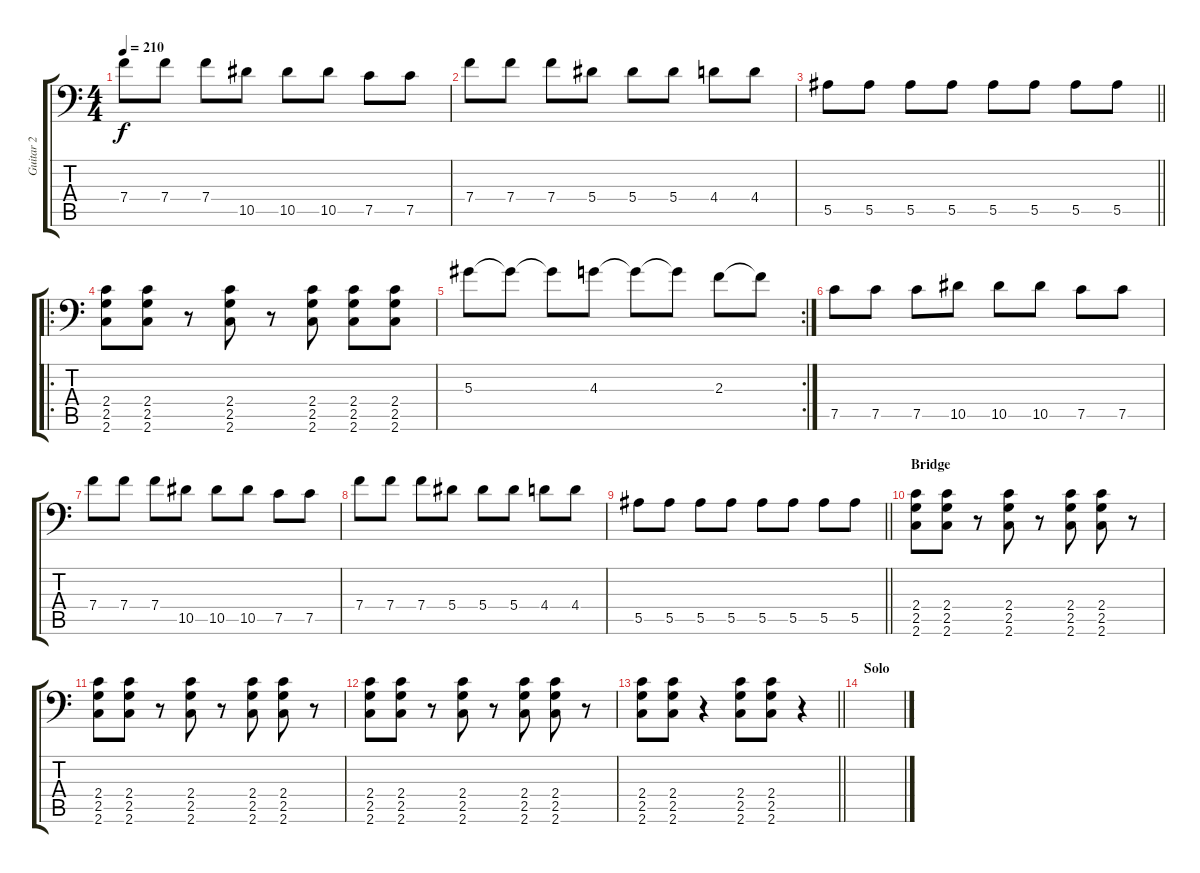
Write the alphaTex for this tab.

\track ("Guitar 2" "Guitar 2") {instrument distortionguitar}
\staff {score tabs}
\tuning (C4 G3 Eb3 Bb2 F2 Bb1) {hide}
\ts (4 4)
\tempo 210
\clef f4
\ks c
7.4.8{dy f} 7.4.8 7.4.8 10.5.8 10.5.8 10.5.8 7.5.8 7.5.8 |
7.4.8 7.4.8 7.4.8 5.4.8 5.4.8 5.4.8 4.4.8 4.4.8 |
\barLineRight lightlight
5.5.8 5.5.8 5.5.8 5.5.8 5.5.8 5.5.8 5.5.8 5.5.8 |
\ro
(2.4 2.5 2.6).8 (2.4 2.5 2.6).8 r.8 (2.4 2.5 2.6).8 r.8 (2.4 2.5 2.6).8 (2.4 2.5 2.6).8 (2.4 2.5 2.6).8 |
\rc 2
5.3.8 5.3{t}.8 5.3{t}.8 4.3.8 4.3{t}.8 4.3{t}.8 2.3.8 2.3{t}.8 |
7.5.8 7.5.8 7.5.8 10.5.8 10.5.8 10.5.8 7.5.8 7.5.8 |
7.4.8 7.4.8 7.4.8 10.5.8 10.5.8 10.5.8 7.5.8 7.5.8 |
7.4.8 7.4.8 7.4.8 5.4.8 5.4.8 5.4.8 4.4.8 4.4.8 |
\barLineRight lightlight
5.5.8 5.5.8 5.5.8 5.5.8 5.5.8 5.5.8 5.5.8 5.5.8 |
\section ("" "Bridge")
(2.4 2.5 2.6).8 (2.4 2.5 2.6).8 r.8 (2.4 2.5 2.6).8 r.8 (2.4 2.5 2.6).8 (2.4 2.5 2.6).8 r.8 |
(2.4 2.5 2.6).8 (2.4 2.5 2.6).8 r.8 (2.4 2.5 2.6).8 r.8 (2.4 2.5 2.6).8 (2.4 2.5 2.6).8 r.8 |
(2.4 2.5 2.6).8 (2.4 2.5 2.6).8 r.8 (2.4 2.5 2.6).8 r.8 (2.4 2.5 2.6).8 (2.4 2.5 2.6).8 r.8 |
\barLineRight lightlight
(2.4 2.5 2.6).8 (2.4 2.5 2.6).8 r.4 (2.4 2.5 2.6).8 (2.4 2.5 2.6).8 r.4 |
\section ("" "Solo ")
